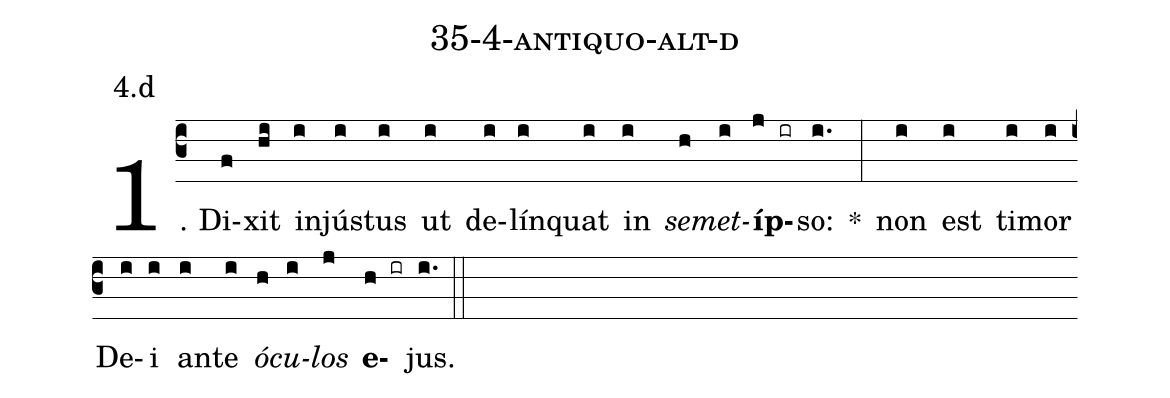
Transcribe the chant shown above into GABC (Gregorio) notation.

name: 35-4-antiquo-alt-d;
annotation: 4.d;
%%
(c3)1. Di(f)xit(hi) in(i)jús(i)tus(i) ut(i) de(i)lín(i)quat(i) in(i) <i>se</i>(h)<i>met</i>(i)<b>íp</b>(j ir)so:(i.) *(:) non(i) est(i) ti(i)mor(i) De(i)i(i) an(i)te(i) <i>ó</i>(h)<i>cu</i>(i)<i>los</i>(j) <b>e</b>(h ir)jus.(i.) (::)
